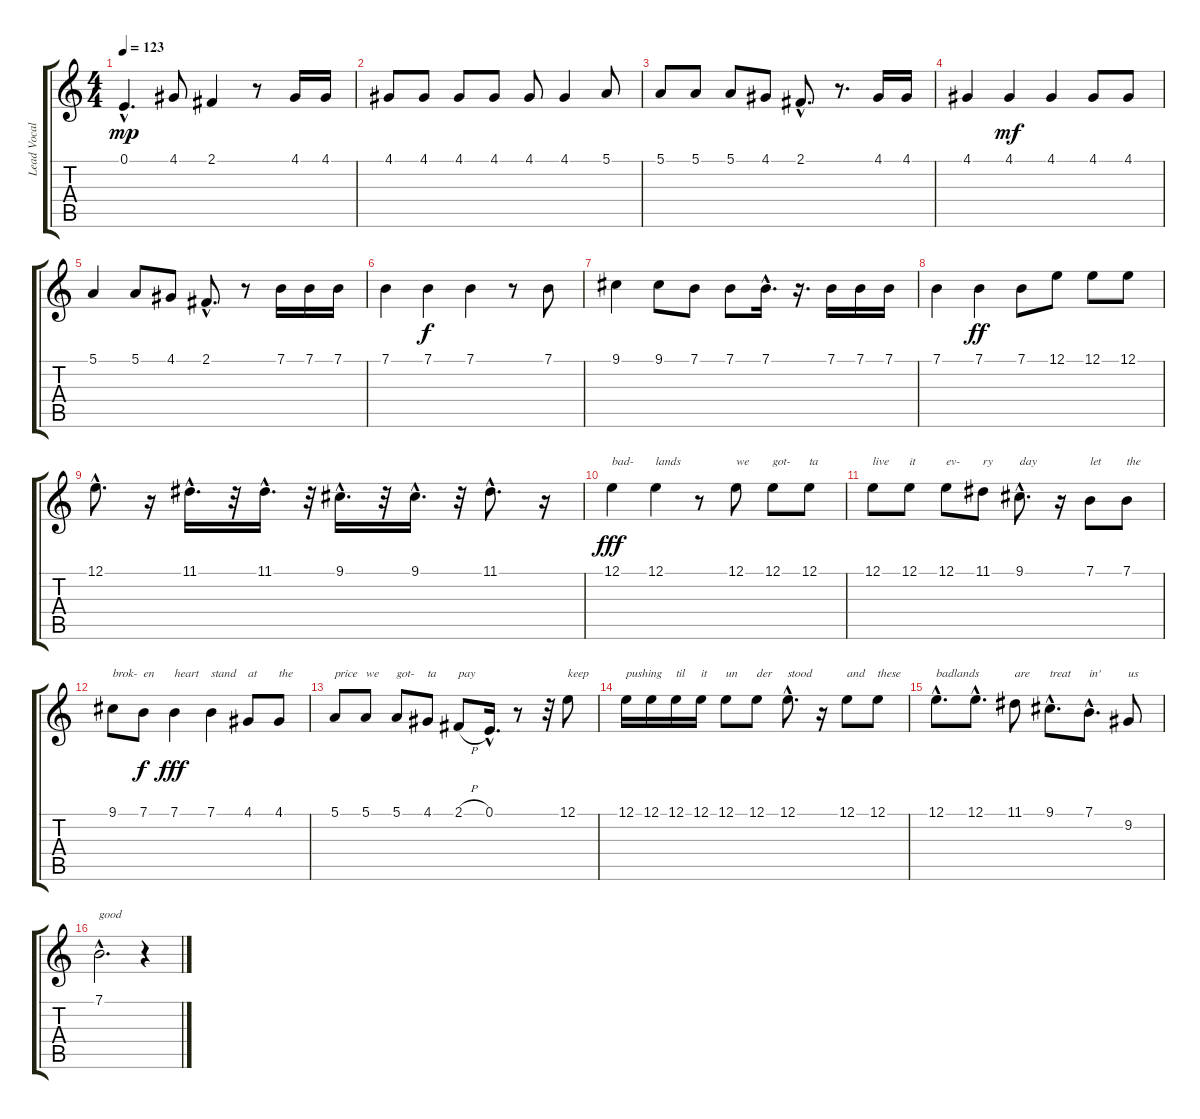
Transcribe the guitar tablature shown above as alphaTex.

\track ("Lead Vocals" "Lead Vocal") {instrument accordion}
\staff {score tabs}
\tuning (E4 B3 G3 D3 A2 E2) {hide}
\ts (4 4)
\tempo 123
\clef g2
\ks c
0.1{hac}.4{d dy mp} 4.1.8 2.1.4 r.8 4.1.16{instrument accordion} 4.1.16 |
4.1.8 4.1.8 4.1.8 4.1.8 4.1.8 4.1.4 5.1.8 |
5.1.8 5.1.8 5.1.8 4.1.8 2.1{hac}.8{d} r.8{d} 4.1.16 4.1.16 |
4.1.4 4.1.4{dy mf} 4.1.4 4.1.8 4.1.8 |
5.1.4 5.1.8 4.1.8 2.1{hac}.8{d} r.8 7.1.16 7.1.16 7.1.16 |
7.1.4 7.1.4{dy f} 7.1.4 r.8 7.1.8 |
9.1.4 9.1.8 7.1.8 7.1.8 7.1{hac}.16{d} r.16{d} 7.1.16 7.1.16 7.1.16 |
7.1.4 7.1.4{dy ff} 7.1.8 12.1.8 12.1.8 12.1.8 |
12.1{hac}.8{d} r.16 11.1{hac}.16{d} r.32 11.1{hac}.16{d} r.32 9.1{hac}.16{d} r.32 9.1{hac}.16{d} r.32 11.1{hac}.8{d} r.16 |
12.1.4{txt "bad-" dy fff} 12.1.4{txt "lands"} r.8 12.1.8{txt "we"} 12.1.8{txt "got-"} 12.1.8{txt "ta"} |
12.1.8{txt "live"} 12.1.8{txt "it"} 12.1.8{txt "ev-"} 11.1.8{txt "ry"} 9.1{hac}.8{d txt "day"} r.16 7.1.8{txt "let"} 7.1.8{txt "the"} |
9.1.8{txt "brok-"} 7.1.8{txt "en " dy f} 7.1.4{txt "heart " dy fff} 7.1.4{txt "stand"} 4.1.8{txt "at "} 4.1.8{txt "the"} |
5.1.8{txt "price"} 5.1.8{txt "we"} 5.1.8{txt "got-"} 4.1.8{txt "ta"} 2.1{h}.8{txt "pay"} 0.1{hac}.16{d} r.8 r.32 12.1.8{txt "keep"} |
12.1.16{txt "pushing"} 12.1.16 12.1.16{txt "til"} 12.1.16{txt "it"} 12.1.8{txt "un"} 12.1.8{txt "der"} 12.1{hac}.8{d txt "stood"} r.16 12.1.8{txt "and"} 12.1.8{txt "these"} |
12.1{hac}.8{d txt "badlands"} 12.1{hac}.8{d} 11.1.8{txt "are"} 9.1{hac}.8{d txt "treat"} 7.1{hac}.8{d txt "in'"} 9.2.8{txt "us"} |
7.1{hac}.2{d txt "good"} r.4
